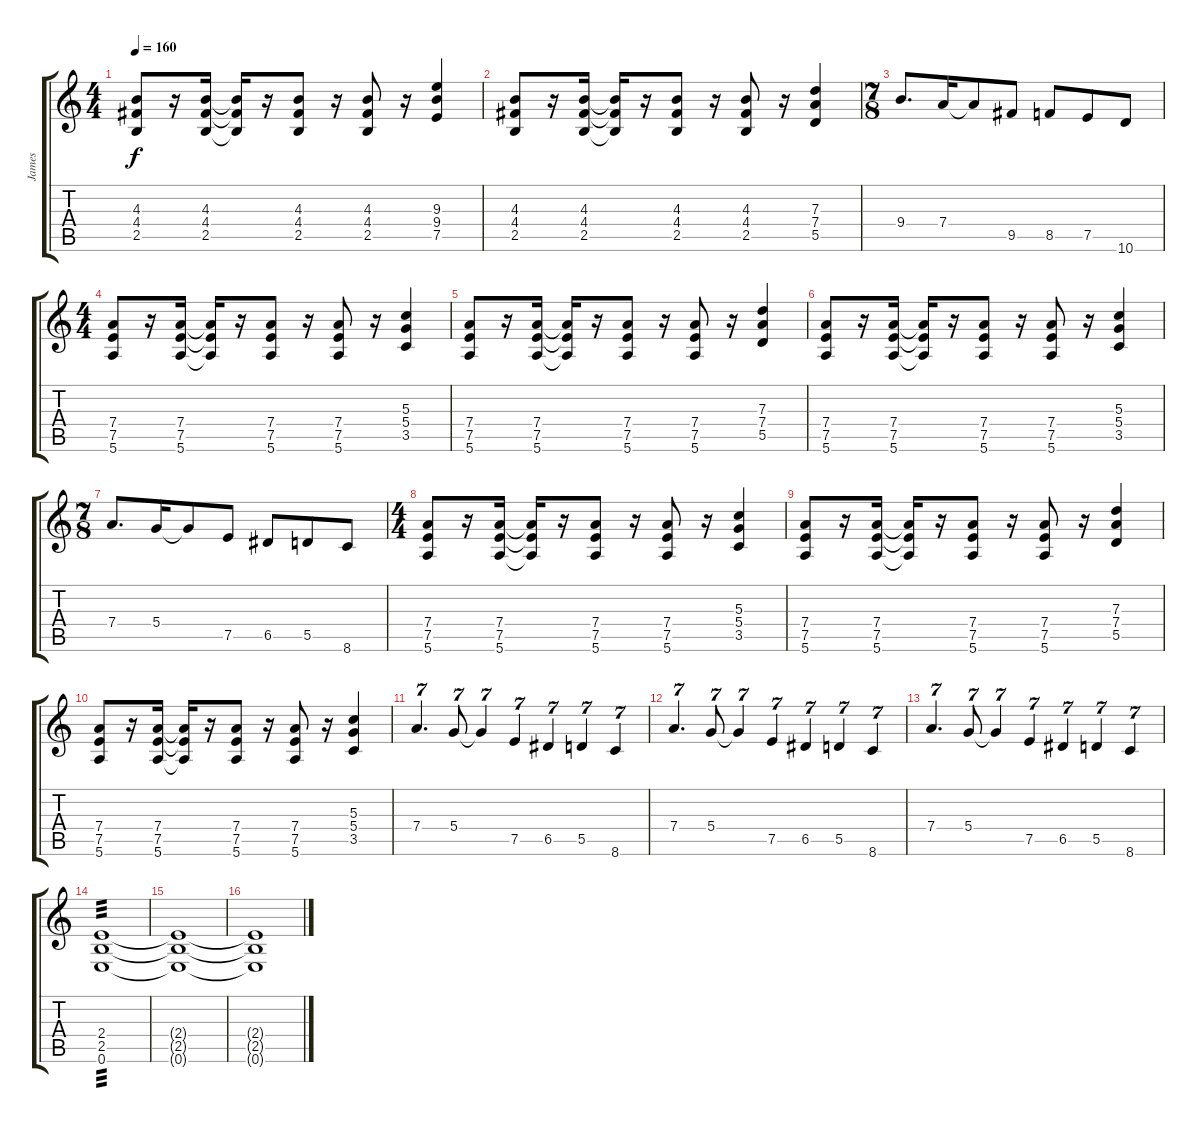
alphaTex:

\track ("James" "James") {instrument distortionguitar}
\staff {score tabs}
\tuning (E4 B3 G3 D3 A2 E2) {hide}
\ts (4 4)
\tempo 160
\clef g2
\ks c
(4.3 4.4 2.5).8{dy f} r.16 (4.3 4.4 2.5).16 (4.3{t} 4.4{t} 2.5{t}).16 r.16 (4.3 4.4 2.5).8 r.16 (4.3 4.4 2.5).8 r.16 (9.3 9.4 7.5).4 |
(4.3 4.4 2.5).8 r.16 (4.3 4.4 2.5).16 (4.3{t} 4.4{t} 2.5{t}).16 r.16 (4.3 4.4 2.5).8 r.16 (4.3 4.4 2.5).8 r.16 (7.3 7.4 5.5).4 |
\ts (7 8)
9.4.8{d} 7.4.16 7.4{t}.8 9.5.8 8.5.8 7.5.8 10.6.8 |
\ts (4 4)
(7.4 7.5 5.6).8 r.16 (7.4 7.5 5.6).16 (7.4{t} 7.5{t} 5.6{t}).16 r.16 (7.4 7.5 5.6).8 r.16 (7.4 7.5 5.6).8 r.16 (5.3 5.4 3.5).4 |
(7.4 7.5 5.6).8 r.16 (7.4 7.5 5.6).16 (7.4{t} 7.5{t} 5.6{t}).16 r.16 (7.4 7.5 5.6).8 r.16 (7.4 7.5 5.6).8 r.16 (7.3 7.4 5.5).4 |
(7.4 7.5 5.6).8 r.16 (7.4 7.5 5.6).16 (7.4{t} 7.5{t} 5.6{t}).16 r.16 (7.4 7.5 5.6).8 r.16 (7.4 7.5 5.6).8 r.16 (5.3 5.4 3.5).4 |
\ts (7 8)
7.4.8{d} 5.4.16 5.4{t}.8 7.5.8 6.5.8 5.5.8 8.6.8 |
\ts (4 4)
(7.4 7.5 5.6).8 r.16 (7.4 7.5 5.6).16 (7.4{t} 7.5{t} 5.6{t}).16 r.16 (7.4 7.5 5.6).8 r.16 (7.4 7.5 5.6).8 r.16 (5.3 5.4 3.5).4 |
(7.4 7.5 5.6).8 r.16 (7.4 7.5 5.6).16 (7.4{t} 7.5{t} 5.6{t}).16 r.16 (7.4 7.5 5.6).8 r.16 (7.4 7.5 5.6).8 r.16 (7.3 7.4 5.5).4 |
(7.4 7.5 5.6).8 r.16 (7.4 7.5 5.6).16 (7.4{t} 7.5{t} 5.6{t}).16 r.16 (7.4 7.5 5.6).8 r.16 (7.4 7.5 5.6).8 r.16 (5.3 5.4 3.5).4 |
7.4.4{d tu (7 4)} 5.4.8{tu (7 4)} 5.4{t}.4{tu (7 4)} 7.5.4{tu (7 4)} 6.5.4{tu (7 4)} 5.5.4{tu (7 4)} 8.6.4{tu (7 4)} |
7.4.4{d tu (7 4)} 5.4.8{tu (7 4)} 5.4{t}.4{tu (7 4)} 7.5.4{tu (7 4)} 6.5.4{tu (7 4)} 5.5.4{tu (7 4)} 8.6.4{tu (7 4)} |
7.4.4{d tu (7 4)} 5.4.8{tu (7 4)} 5.4{t}.4{tu (7 4)} 7.5.4{tu (7 4)} 6.5.4{tu (7 4)} 5.5.4{tu (7 4)} 8.6.4{tu (7 4)} |
(2.4 2.5 0.6).1{tp 3} |
(2.4{t} 2.5{t} 0.6{t}).1 |
(2.4{t} 2.5{t} 0.6{t}).1
